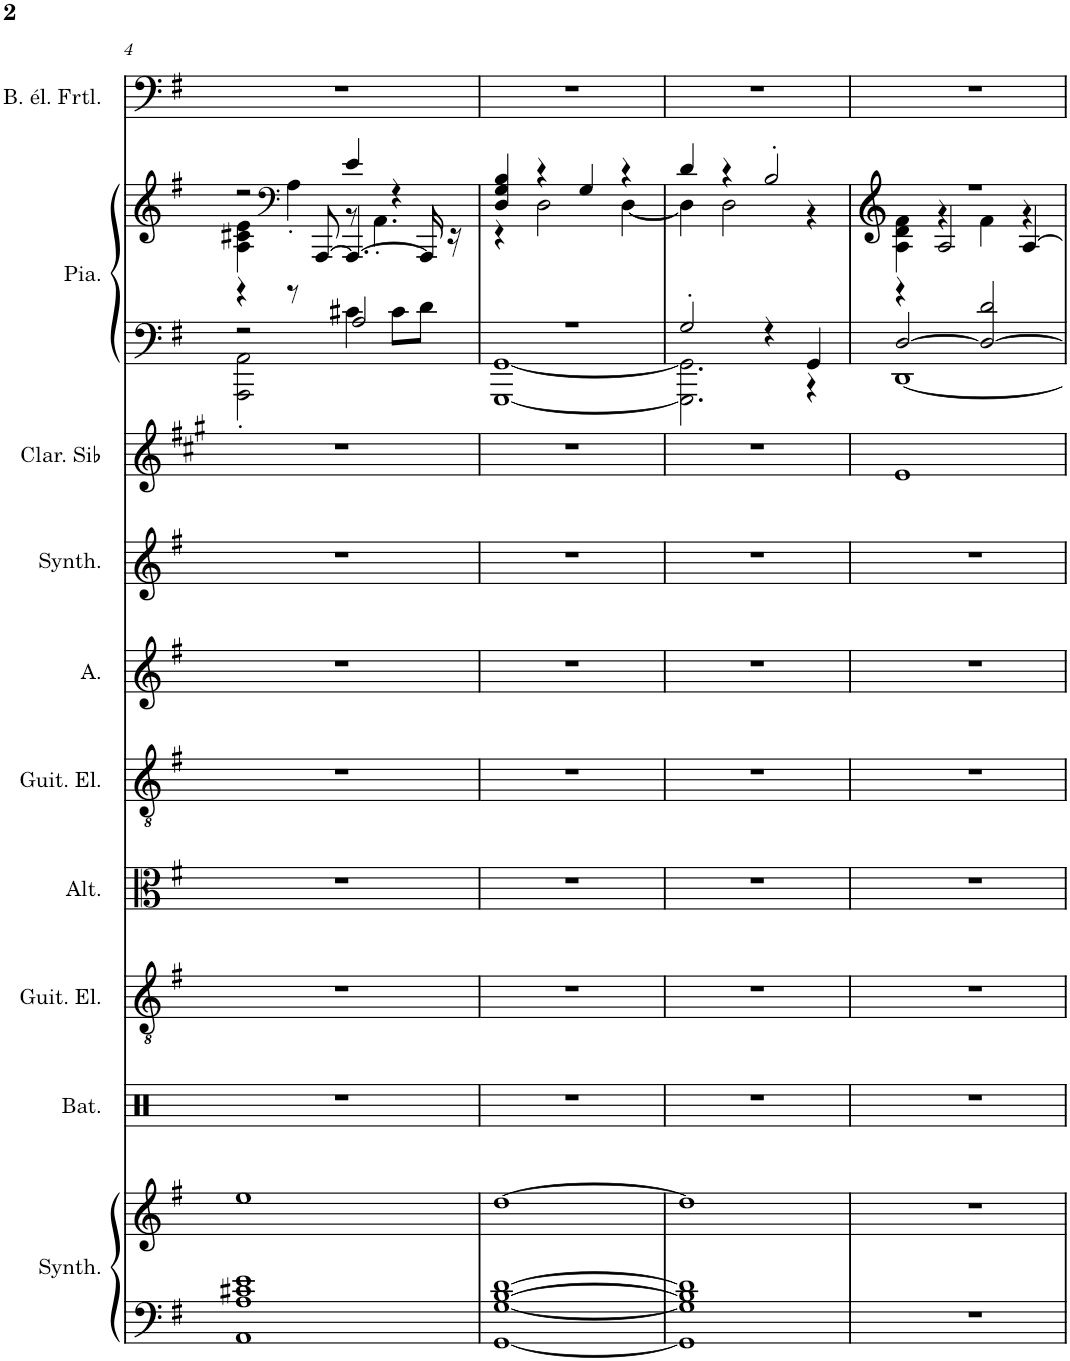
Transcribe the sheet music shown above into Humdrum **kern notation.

**kern	**kern	**kern	**kern	**kern	**kern	**kern	**kern	**kern	**kern	**kern	**kern
*part10	*part10	*part9	*part8	*part7	*part6	*part5	*part4	*part3	*part2	*part2	*part1
*staff12	*staff11	*staff10	*staff9	*staff8	*staff7	*staff6	*staff5	*staff4	*staff3	*staff2	*staff1
*I"Synthétiseur Pad	*	*I"Batterie	*I"Guitare électrique	*I"Altos	*I"Guitare électrique	*I"Alto	*I"Synthétiseur d'effets	*I"Clarinette en Sib	*I"Piano	*	*I"Basse électrique fretless
*I'Synth.	*	*I'Bat.	*I'Guit. El.	*I'Alt.	*I'Guit. El.	*I'A.	*I'Synth.	*I'Clar. Sib	*I'Pia.	*	*I'B. él. Frtl.
!!LO:PB:g=z
*clefF4	*clefG2	*clefX	*clefGv2	*clefC3	*clefGv2	*clefG2	*clefG2	*clefG2	*clefF4	*clefF4	*clefF4
*	*	*	*	*	*	*	*	*Trd1c2	*	*	*Trd7c12
*k[f#]	*k[f#]	*k[]	*k[f#]	*k[f#]	*k[f#]	*k[f#]	*k[f#]	*k[f#c#g#]	*k[f#]	*k[f#]	*k[f#]
*M4/4	*M4/4	*M4/4	*M4/4	*M4/4	*M4/4	*M4/4	*M4/4	*M4/4	*M4/4	*M4/4	*M4/4
=4	=4	=4	=4	=4	=4	=4	=4	=4	=4	=4	=4
*	*	*	*	*	*	*	*	*	*^	*^	*
*	*	*	*	*	*	*	*	*	*	*	*	*^	*
1AA 1A 1c#X 1e	1ee	1r	1r	1r	1r	1r	1r	1r	2r	2AAA\' 2AA\'	2r	4A\ 4c#X\ 4e\	4r	1r
*	*	*	*	*	*	*	*	*	*	*	*clefF4	*	*	*
.	.	.	.	.	.	.	.	.	.	.	.	4A'\	8r	.
.	.	.	.	.	.	.	.	.	.	.	.	.	[8AAA/	.
.	.	.	.	.	.	.	.	.	2A/	4c#X\	4e/	8r	4.AAA/_	.
.	.	.	.	.	.	.	.	.	.	.	.	4.AA'\	.	.
.	.	.	.	.	.	.	.	.	.	8c#\L	4r	.	.	.
.	.	.	.	.	.	.	.	.	.	8d\J	.	.	16AAA/]	.
.	.	.	.	.	.	.	.	.	.	.	.	.	16r	.
*	*	*	*	*	*	*	*	*	*	*	*	*v	*v	*
=5	=5	=5	=5	=5	=5	=5	=5	=5	=5	=5	=5	=5	=5
[1GG [1G [1B [1d	[1dd	1r	1r	1r	1r	1r	1r	1r	1r	[1GGG [1GG	4D/ 4G/ 4B/	4r	1r
.	.	.	.	.	.	.	.	.	.	.	4r	2D\	.
.	.	.	.	.	.	.	.	.	.	.	4G/	.	.
.	.	.	.	.	.	.	.	.	.	.	4r	[4D\	.
=6	=6	=6	=6	=6	=6	=6	=6	=6	=6	=6	=6	=6	=6
1GG] 1G] 1B] 1d]	1dd]	1r	1r	1r	1r	1r	1r	1r	2G'/	2.GGG\] 2.GG\]	4d/	4D\]	1r
.	.	.	.	.	.	.	.	.	.	.	4r	2D\	.
.	.	.	.	.	.	.	.	.	4r	.	2B'/	.	.
.	.	.	.	.	.	.	.	.	4GG/	4r	.	4r	.
=7	=7	=7	=7	=7	=7	=7	=7	=7	=7	=7	=7	=7	=7
*	*	*	*	*	*	*	*	*	*	*	*	*^	*
1r	1r	1r	1r	1r	1r	1r	1r	1e	[2D/	[1DD	1r	4A\ 4d\ 4f#\	4r	1r
.	.	.	.	.	.	.	.	.	.	.	.	4r	2A/	.
.	.	.	.	.	.	.	.	.	2D/_ 2d/	.	.	4f#\	.	.
.	.	.	.	.	.	.	.	.	.	.	.	4r	[4A/	.
*	*	*	*	*	*	*	*	*	*v	*v	*	*	*	*
*	*	*	*	*	*	*	*	*	*	*v	*v	*v	*
=	=	=	=	=	=	=	=	=	=	=	=
*-	*-	*-	*-	*-	*-	*-	*-	*-	*-	*-	*-
